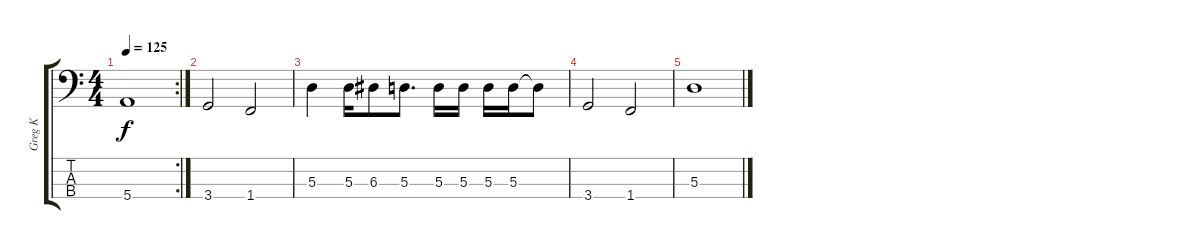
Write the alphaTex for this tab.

\track ("Greg K" "Greg K") {instrument electricbassfinger}
\staff {score tabs}
\tuning (G2 D2 A1 E1) {hide}
\rc 2
\ts (4 4)
\tempo 125
\clef f4
\ks c
5.4.1{dy f} |
3.4.2 1.4.2 |
5.3.4 5.3.16 6.3.8 5.3.8{d} 5.3.16 5.3.16 5.3.16 5.3.16 5.3{t}.8 |
3.4.2 1.4.2 |
5.3.1
